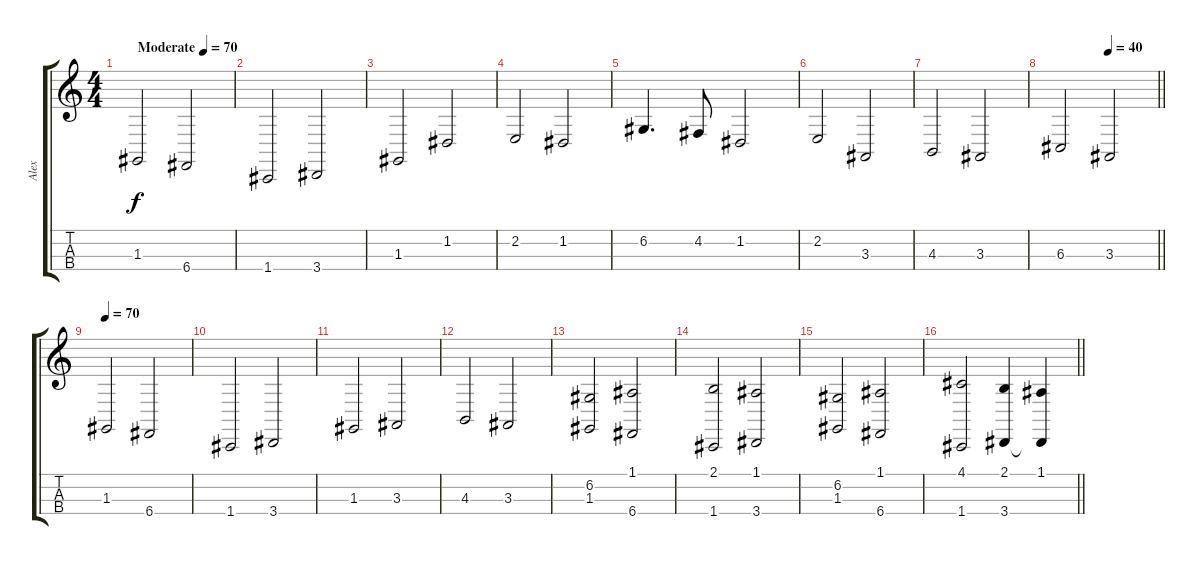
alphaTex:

\track ("Alex" "Alex") {instrument cello}
\staff {score tabs}
\tuning (A3 D3 G2 C2) {hide}
\ts (4 4)
\tempo (70 "Moderate")
\clef g2
\ks c
1.3.2{dy f instrument cello} 6.4.2 |
1.4.2 3.4.2 |
1.3.2 1.2.2 |
2.2.2 1.2.2 |
6.2.4{d} 4.2.8 1.2.2 |
2.2.2 3.3.2 |
4.3.2 3.3.2 |
\tempo (40 0.5)
\barLineRight lightlight
6.3.2 3.3.2 |
\section ("" "")
\tempo 70
1.3.2 6.4.2 |
1.4.2 3.4.2 |
1.3.2 3.3.2 |
4.3.2 3.3.2 |
(6.2 1.3).2 (1.1 6.4).2 |
(2.1 1.4).2 (1.1 3.4).2 |
(6.2 1.3).2 (1.1 6.4).2 |
\barLineRight lightlight
(4.1 1.4).2 (2.1 3.4).4 (1.1 3.4{t}).4
